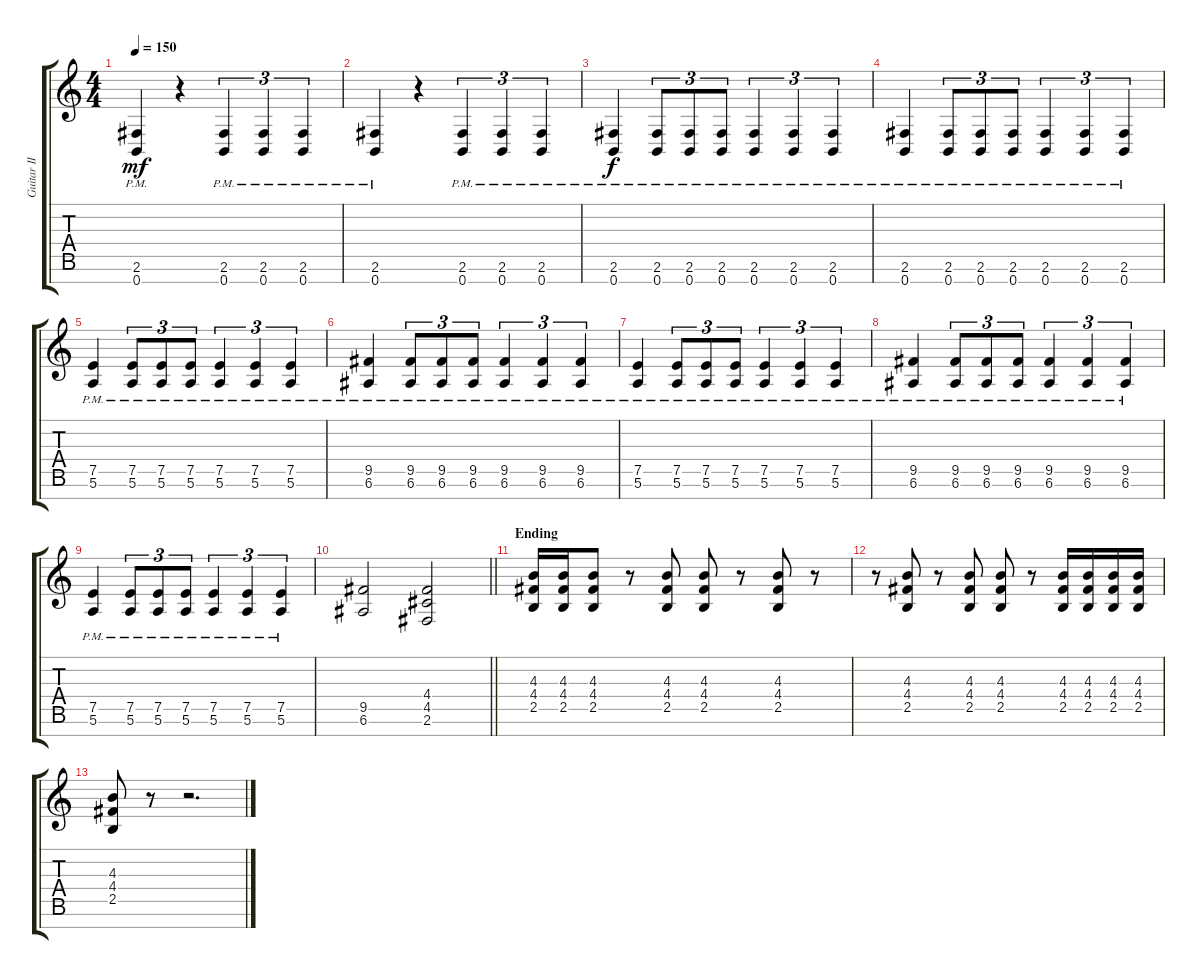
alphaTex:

\track ("Guitar II" "Guitar II") {instrument distortionguitar}
\staff {score tabs}
\tuning (E4 B3 G3 D3 A2 E2 B1) {hide}
\ts (4 4)
\tempo 150
\clef g2
\ks c
(2.6{pm} 0.7{pm}).4{dy mf} r.4 (2.6{pm} 0.7{pm}).4{tu (3 2)} (2.6{pm} 0.7{pm}).4{tu (3 2)} (2.6{pm} 0.7{pm}).4{tu (3 2)} |
(2.6{pm} 0.7{pm}).4 r.4 (2.6{pm} 0.7{pm}).4{tu (3 2)} (2.6{pm} 0.7{pm}).4{tu (3 2)} (2.6{pm} 0.7{pm}).4{tu (3 2)} |
(2.6{pm} 0.7{pm}).4{dy f} (2.6{pm} 0.7{pm}).8{tu (3 2)} (2.6{pm} 0.7{pm}).8{tu (3 2)} (2.6{pm} 0.7{pm}).8{tu (3 2)} (2.6{pm} 0.7{pm}).4{tu (3 2)} (2.6{pm} 0.7{pm}).4{tu (3 2)} (2.6{pm} 0.7{pm}).4{tu (3 2)} |
(2.6{pm} 0.7{pm}).4 (2.6{pm} 0.7{pm}).8{tu (3 2)} (2.6{pm} 0.7{pm}).8{tu (3 2)} (2.6{pm} 0.7{pm}).8{tu (3 2)} (2.6{pm} 0.7{pm}).4{tu (3 2)} (2.6{pm} 0.7{pm}).4{tu (3 2)} (2.6{pm} 0.7{pm}).4{tu (3 2)} |
(7.5{pm} 5.6{pm}).4 (7.5{pm} 5.6{pm}).8{tu (3 2)} (7.5{pm} 5.6{pm}).8{tu (3 2)} (7.5{pm} 5.6{pm}).8{tu (3 2)} (7.5{pm} 5.6{pm}).4{tu (3 2)} (7.5{pm} 5.6{pm}).4{tu (3 2)} (7.5{pm} 5.6{pm}).4{tu (3 2)} |
(9.5{pm} 6.6{pm}).4 (9.5{pm} 6.6{pm}).8{tu (3 2)} (9.5{pm} 6.6{pm}).8{tu (3 2)} (9.5{pm} 6.6{pm}).8{tu (3 2)} (9.5{pm} 6.6{pm}).4{tu (3 2)} (9.5{pm} 6.6{pm}).4{tu (3 2)} (9.5{pm} 6.6{pm}).4{tu (3 2)} |
(7.5{pm} 5.6{pm}).4 (7.5{pm} 5.6{pm}).8{tu (3 2)} (7.5{pm} 5.6{pm}).8{tu (3 2)} (7.5{pm} 5.6{pm}).8{tu (3 2)} (7.5{pm} 5.6{pm}).4{tu (3 2)} (7.5{pm} 5.6{pm}).4{tu (3 2)} (7.5{pm} 5.6{pm}).4{tu (3 2)} |
(9.5{pm} 6.6{pm}).4 (9.5{pm} 6.6{pm}).8{tu (3 2)} (9.5{pm} 6.6{pm}).8{tu (3 2)} (9.5{pm} 6.6{pm}).8{tu (3 2)} (9.5{pm} 6.6{pm}).4{tu (3 2)} (9.5{pm} 6.6{pm}).4{tu (3 2)} (9.5{pm} 6.6{pm}).4{tu (3 2)} |
(7.5{pm} 5.6{pm}).4 (7.5{pm} 5.6{pm}).8{tu (3 2)} (7.5{pm} 5.6{pm}).8{tu (3 2)} (7.5{pm} 5.6{pm}).8{tu (3 2)} (7.5{pm} 5.6{pm}).4{tu (3 2)} (7.5{pm} 5.6{pm}).4{tu (3 2)} (7.5{pm} 5.6{pm}).4{tu (3 2)} |
\barLineRight lightlight
(9.5 6.6).2 (4.4 4.5 2.6).2 |
\section ("" "Ending")
(4.3 4.4 2.5).16 (4.3 4.4 2.5).16 (4.3 4.4 2.5).8 r.8 (4.3 4.4 2.5).8 (4.3 4.4 2.5).8 r.8 (4.3 4.4 2.5).8 r.8 |
r.8 (4.3 4.4 2.5).8 r.8 (4.3 4.4 2.5).8 (4.3 4.4 2.5).8 r.8 (4.3 4.4 2.5).16 (4.3 4.4 2.5).16 (4.3 4.4 2.5).16 (4.3 4.4 2.5).16 |
(4.3 4.4 2.5).8 r.8 r.2{d}
